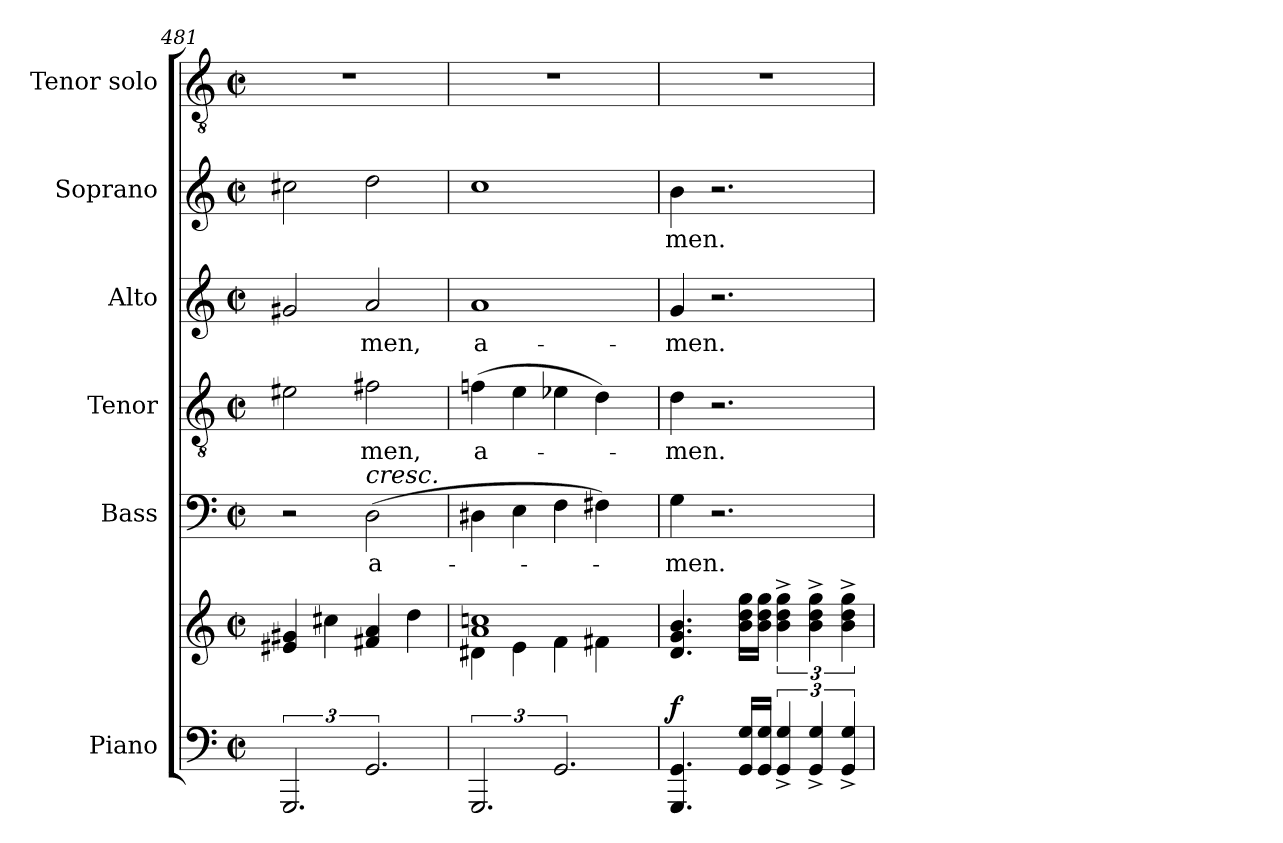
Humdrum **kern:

**kern	**kern	**dynam	**kern	**text	**kern	**text	**kern	**text	**kern	**text	**kern
*part6	*part6	*part6	*part5	*part5	*part4	*part4	*part3	*part3	*part2	*part2	*part1
*staff7	*staff6	*staff6/7	*staff5	*staff5	*staff4	*staff4	*staff3	*staff3	*staff2	*staff2	*staff1
*I"Piano	*	*	*I"Bass	*	*I"Tenor	*	*I"Alto	*	*I"Soprano	*	*I"Tenor solo
*I'Pno.	*	*	*I'B.	*	*I'T.	*	*I'A.	*	*I'S.	*	*I'T.s
*clefF4	*clefG2	*	*clefF4	*	*clefGv2	*	*clefG2	*	*clefG2	*	*clefGv2
*k[]	*k[]	*	*k[]	*	*k[]	*	*k[]	*	*k[]	*	*k[]
*M2/2	*M2/2	*	*M2/2	*	*M2/2	*	*M2/2	*	*M2/2	*	*M2/2
*met(c|)	*met(c|)	*	*met(c|)	*	*met(c|)	*	*met(c|)	*	*met(c|)	*	*met(c|)
=481	=481	=481	=481	=481	=481	=481	=481	=481	=481	=481	=481
3.GGG	4e#X/ 4g#X/	.	2r	.	2e#X\	.	2g#X/	.	2cc#X\	.	1r
.	4cc#X\	.	.	.	.	.	.	.	.	.	.
!	!	!	!LO:TX:a:i:t=cresc.	!	!	!	!	!	!	!	!
!	!	!	!	!LO:LY:b	!	!LO:LY:b	!	!LO:LY:b	!	!	!
3.GG	4f#X/ 4a/	.	(>2D\	a-	2f#X\	-men,	2a/	-men,	2dd\	.	.
.	4dd\	.	.	.	.	.	.	.	.	.	.
=482	=482	=482	=482	=482	=482	=482	=482	=482	=482	=482	=482
*	*^	*	*	*	*	*	*	*	*	*	*
!	!	!	!	!	!	!	!LO:LY:b	!	!LO:LY:b	!	!	!
3.GGG	1a 1ccn	4d#X\	.	4D#X\	.	(>4fn\	a-	1a	a-	1cc	.	1r
.	.	4e\	.	4E\	.	4e\	.	.	.	.	.	.
3.GG	.	4f\	.	4F\	.	4e-X\	.	.	.	.	.	.
.	.	4f#X\	.	4F#X\)	.	4d\)	.	.	.	.	.	.
=483	=483	=483	=483	=483	=483	=483	=483	=483	=483	=483	=483	=483
!	!	!	!LO:DY:a=2	!	!LO:LY:b	!	!LO:LY:b	!	!LO:LY:b	!	!LO:LY:b	!
*	*v	*v	*	*	*	*	*	*	*	*	*	*
4.GGG/ 4.GG/	4.d/ 4.g/ 4.b/	f	4G\	-men.	4d\	-men.	4g/	-men.	4b\	-men.	1r
.	.	.	2.r	.	2.r	.	2.r	.	2.r	.	.
16GG/ 16G/LL	16b\ 16dd\ 16gg\LL	.	.	.	.	.	.	.	.	.	.
16GG/ 16G/JJ	16b\ 16dd\ 16gg\JJ	.	.	.	.	.	.	.	.	.	.
6GG/^ 6G/^	6b\^ 6dd\^ 6gg\^	.	.	.	.	.	.	.	.	.	.
6GG/^ 6G/^	6b\^ 6dd\^ 6gg\^	.	.	.	.	.	.	.	.	.	.
6GG/^ 6G/^	6b\^ 6dd\^ 6gg\^	.	.	.	.	.	.	.	.	.	.
=	=	=	=	=	=	=	=	=	=	=	=
*-	*-	*-	*-	*-	*-	*-	*-	*-	*-	*-	*-
